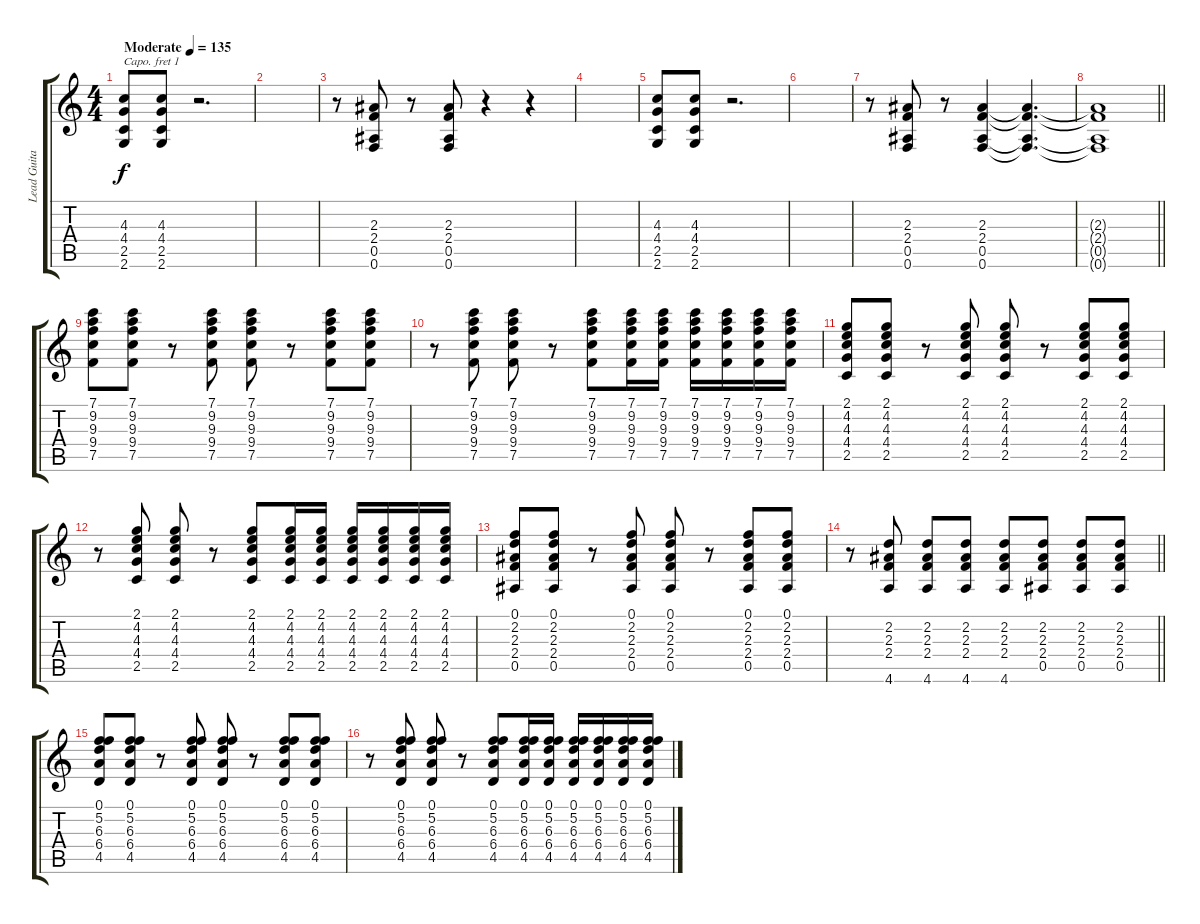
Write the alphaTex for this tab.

\track ("Lead Guitar 1" "Lead Guita") {instrument overdrivenguitar}
\staff {score tabs}
\capo 1
\tuning (E4 B3 G3 D3 A2 E2) {hide}
\ts (4 4)
\tempo (135 "Moderate")
\clef g2
\ks c
(4.3 4.4 2.5 2.6).8{dy f volume 5 instrument overdrivenguitar} (4.3 4.4 2.5 2.6).8 r.2{d} |
|
r.8 (2.3 2.4 0.5 0.6).8 r.8 (2.3 2.4 0.5 0.6).8 r.4 r.4 |
|
(4.3 4.4 2.5 2.6).8 (4.3 4.4 2.5 2.6).8 r.2{d} |
|
r.8 (2.3 2.4 0.5 0.6).8 r.8 (2.3 2.4 0.5 0.6).4 (2.3{t} 2.4{t} 0.5{t} 0.6{t}).4{d} |
\barLineRight lightlight
(2.3{t} 2.4{t} 0.5{t} 0.6{t}).1 |
(7.1 9.2 9.3 9.4 7.5).8{volume 10} (7.1 9.2 9.3 9.4 7.5).8 r.8 (7.1 9.2 9.3 9.4 7.5).8 (7.1 9.2 9.3 9.4 7.5).8 r.8 (7.1 9.2 9.3 9.4 7.5).8 (7.1 9.2 9.3 9.4 7.5).8 |
r.8 (7.1 9.2 9.3 9.4 7.5).8 (7.1 9.2 9.3 9.4 7.5).8 r.8 (7.1 9.2 9.3 9.4 7.5).8 (7.1 9.2 9.3 9.4 7.5).16 (7.1 9.2 9.3 9.4 7.5).16 (7.1 9.2 9.3 9.4 7.5).16 (7.1 9.2 9.3 9.4 7.5).16 (7.1 9.2 9.3 9.4 7.5).16 (7.1 9.2 9.3 9.4 7.5).16 |
(2.1 4.2 4.3 4.4 2.5).8 (2.1 4.2 4.3 4.4 2.5).8 r.8 (2.1 4.2 4.3 4.4 2.5).8 (2.1 4.2 4.3 4.4 2.5).8 r.8 (2.1 4.2 4.3 4.4 2.5).8 (2.1 4.2 4.3 4.4 2.5).8 |
r.8 (2.1 4.2 4.3 4.4 2.5).8 (2.1 4.2 4.3 4.4 2.5).8 r.8 (2.1 4.2 4.3 4.4 2.5).8 (2.1 4.2 4.3 4.4 2.5).16 (2.1 4.2 4.3 4.4 2.5).16 (2.1 4.2 4.3 4.4 2.5).16 (2.1 4.2 4.3 4.4 2.5).16 (2.1 4.2 4.3 4.4 2.5).16 (2.1 4.2 4.3 4.4 2.5).16 |
(0.1 2.2 2.3 2.4 0.5).8 (0.1 2.2 2.3 2.4 0.5).8 r.8 (0.1 2.2 2.3 2.4 0.5).8 (0.1 2.2 2.3 2.4 0.5).8 r.8 (0.1 2.2 2.3 2.4 0.5).8 (0.1 2.2 2.3 2.4 0.5).8 |
\barLineRight lightlight
r.8 (2.2 2.3 2.4 4.6).8 (2.2 2.3 2.4 4.6).8 (2.2 2.3 2.4 4.6).8 (2.2 2.3 2.4 4.6).8 (2.2 2.3 2.4 0.5).8 (2.2 2.3 2.4 0.5).8 (2.2 2.3 2.4 0.5).8 |
(0.1 5.2 6.3 6.4 4.5).8 (0.1 5.2 6.3 6.4 4.5).8 r.8 (0.1 5.2 6.3 6.4 4.5).8 (0.1 5.2 6.3 6.4 4.5).8 r.8 (0.1 5.2 6.3 6.4 4.5).8 (0.1 5.2 6.3 6.4 4.5).8 |
r.8 (0.1 5.2 6.3 6.4 4.5).8 (0.1 5.2 6.3 6.4 4.5).8 r.8 (0.1 5.2 6.3 6.4 4.5).8 (0.1 5.2 6.3 6.4 4.5).16 (0.1 5.2 6.3 6.4 4.5).16 (0.1 5.2 6.3 6.4 4.5).16 (0.1 5.2 6.3 6.4 4.5).16 (0.1 5.2 6.3 6.4 4.5).16 (0.1 5.2 6.3 6.4 4.5).16
